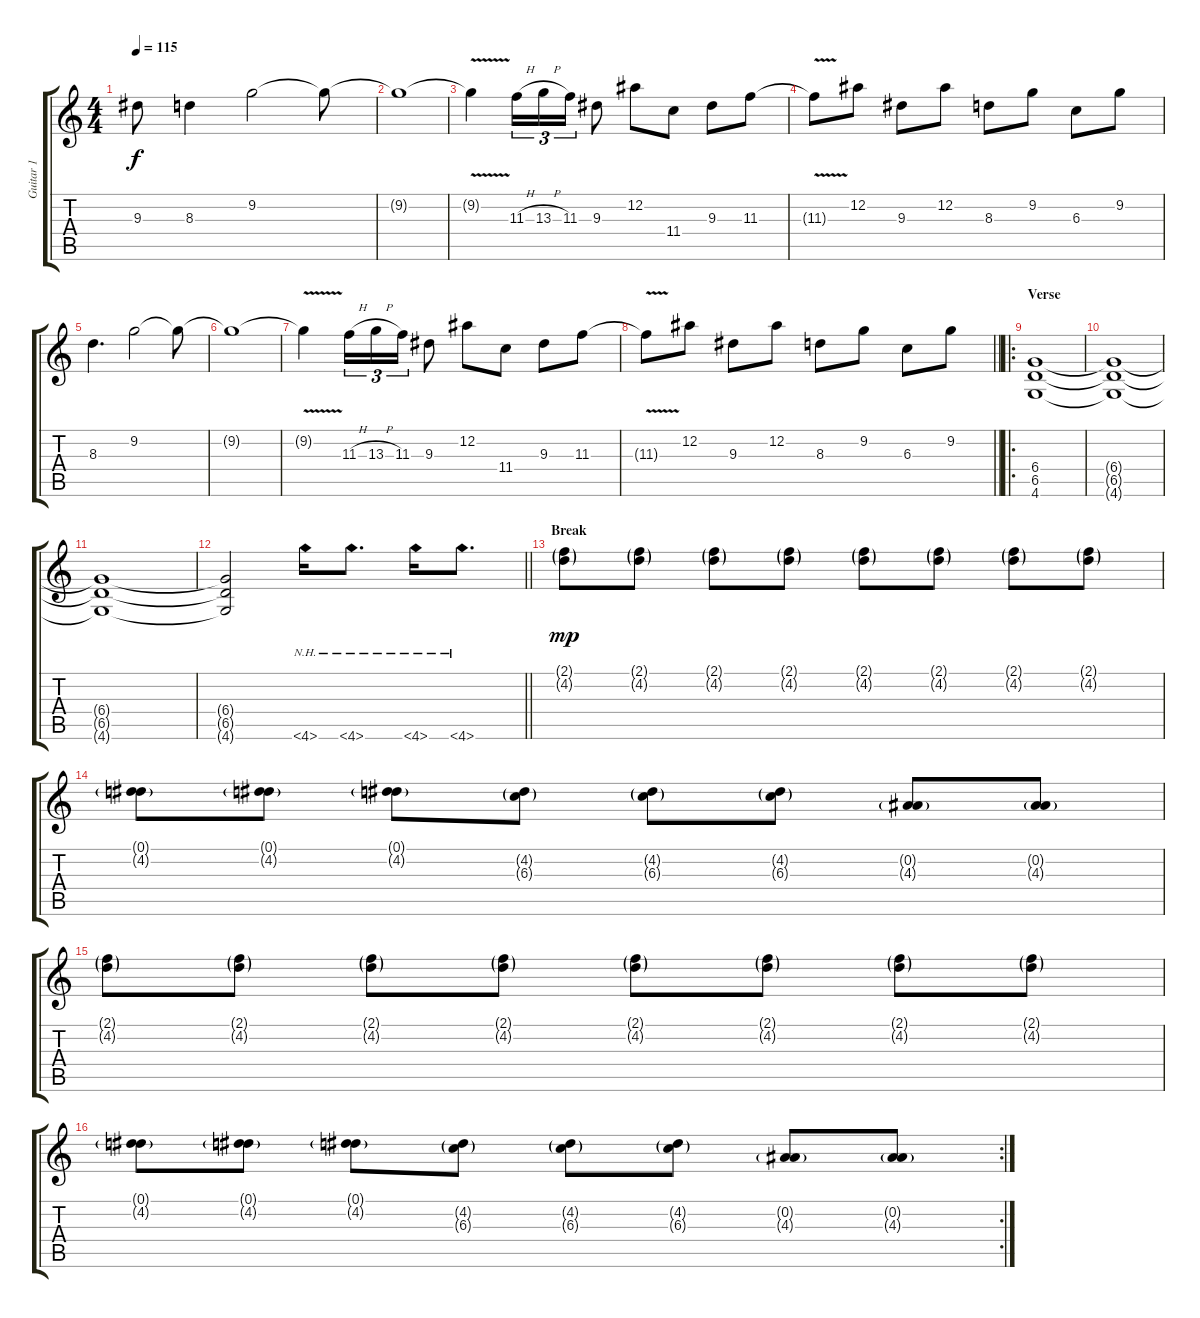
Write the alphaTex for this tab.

\track ("Guitar 1" "Guitar 1") {instrument distortionguitar}
\staff {score tabs}
\tuning (Eb4 Bb3 Gb3 Db3 Ab2 Eb2) {hide}
\ts (4 4)
\tempo 115
\clef g2
\ks c
9.3.8{dy f} 8.3.4 9.2.2 9.2{t}.8 |
9.2{t}.1 |
9.2{v t}.4 11.3{h}.16{tu (3 2)} 13.3{h}.16{tu (3 2)} 11.3.16{tu (3 2)} 9.3.8 12.2.8 11.4.8 9.3.8 11.3.8 |
11.3{v t}.8 12.2.8 9.3.8 12.2.8 8.3.8 9.2.8 6.3.8 9.2.8 |
8.3.4{d} 9.2.2 9.2{t}.8 |
9.2{t}.1 |
9.2{v t}.4 11.3{h}.16{tu (3 2)} 13.3{h}.16{tu (3 2)} 11.3.16{tu (3 2)} 9.3.8 12.2.8 11.4.8 9.3.8 11.3.8 |
\barLineRight lightlight
11.3{v t}.8 12.2.8 9.3.8 12.2.8 8.3.8 9.2.8 6.3.8 9.2.8 |
\ro
\section ("" "Verse")
(6.4 6.5 4.6).1 |
(6.4{t} 6.5{t} 4.6{t}).1 |
(6.4{t} 6.5{t} 4.6{t}).1 |
\barLineRight lightlight
(6.4{t} 6.5{t} 4.6{t}).2 4.6{nh}.16 4.6{nh}.8{d} 4.6{nh}.16 4.6{nh}.8{d} |
\section ("" "Break")
(2.1{g} 4.2{g}).8{dy mp} (2.1{g} 4.2{g}).8 (2.1{g} 4.2{g}).8 (2.1{g} 4.2{g}).8 (2.1{g} 4.2{g}).8 (2.1{g} 4.2{g}).8 (2.1{g} 4.2{g}).8 (2.1{g} 4.2{g}).8 |
(0.1{g} 4.2{g}).8 (0.1{g} 4.2{g}).8 (0.1{g} 4.2{g}).8 (4.2{g} 6.3{g}).8 (4.2{g} 6.3{g}).8 (4.2{g} 6.3{g}).8 (0.2{g} 4.3{g}).8 (0.2{g} 4.3{g}).8 |
(2.1{g} 4.2{g}).8 (2.1{g} 4.2{g}).8 (2.1{g} 4.2{g}).8 (2.1{g} 4.2{g}).8 (2.1{g} 4.2{g}).8 (2.1{g} 4.2{g}).8 (2.1{g} 4.2{g}).8 (2.1{g} 4.2{g}).8 |
\rc 2
(0.1{g} 4.2{g}).8 (0.1{g} 4.2{g}).8 (0.1{g} 4.2{g}).8 (4.2{g} 6.3{g}).8 (4.2{g} 6.3{g}).8 (4.2{g} 6.3{g}).8 (0.2{g} 4.3{g}).8 (0.2{g} 4.3{g}).8
